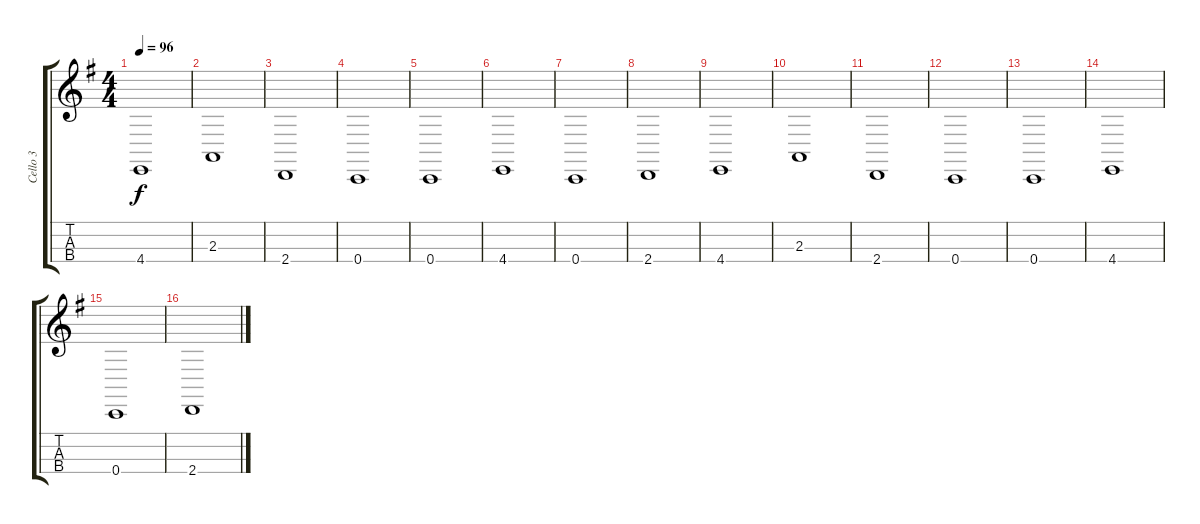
\track ("Cello 3" "Cello 3") {instrument cello}
\staff {score tabs}
\tuning (A3 D3 G2 C2) {hide}
\ts (4 4)
\tempo 96
\clef g2
\ks g
4.4.1{dy f} |
2.3.1 |
2.4.1 |
0.4.1 |
0.4.1 |
4.4.1 |
0.4.1 |
2.4.1 |
4.4.1 |
2.3.1 |
2.4.1 |
0.4.1 |
0.4.1 |
4.4.1 |
0.4.1 |
2.4.1
